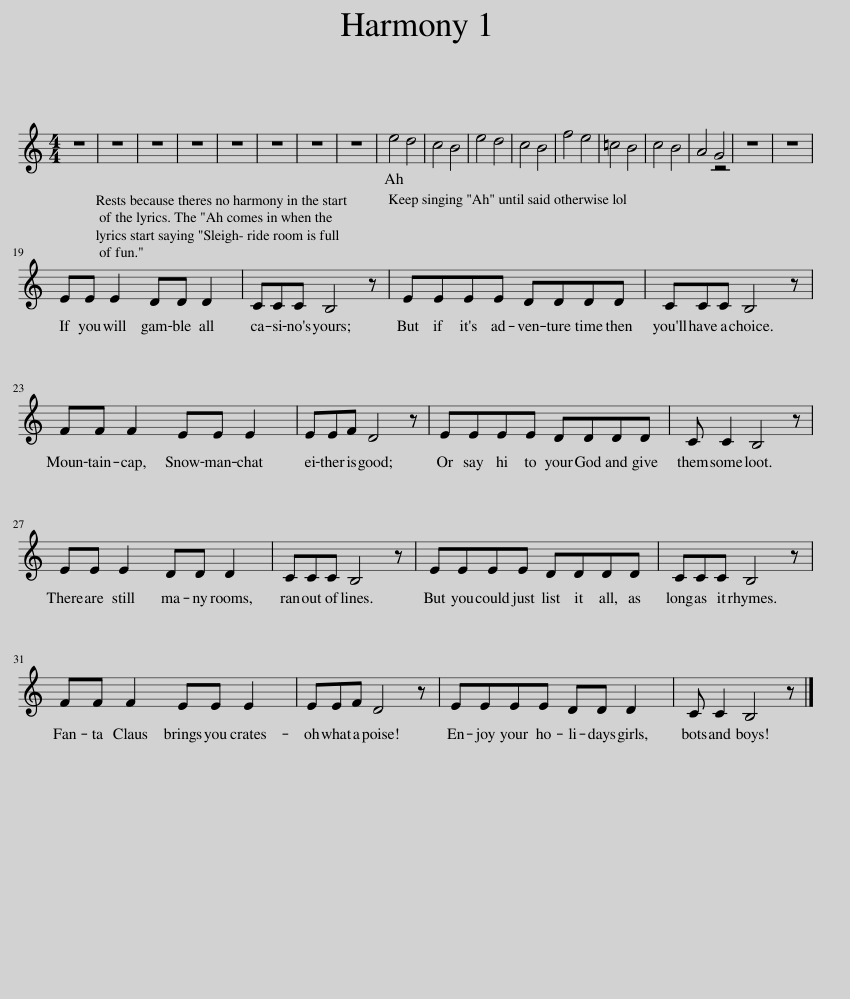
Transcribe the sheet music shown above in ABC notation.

X:1
L:1/8
M:4/4
I:linebreak $
K:C
V:1 treble
V:1
 z8 | z8 | z8 | z8 | z8 | %5
 z8 | z8 | z8 | e4 d4 | c4 B4 | %10
 e4 d4 | c4 B4 | f4 e4 | =c4 B4 | c4 B4 | %15
 A4 G4 | z8 | z8 |$ EE E2 DD D2 | CCC B,4 z | %20
 EEEE DDDD | CCC B,4 z |$ FF F2 EE E2 | EEF D4 z | EEEE DDDD | %25
 C C2 B,4 z |$ EE E2 DD D2 | CCC B,4 z | EEEE DDDD | CCC B,4 z |$ %30
 FF F2 EE E2 | EEF D4 z | EEEE DD D2 | C C2 B,4 z |] %34
